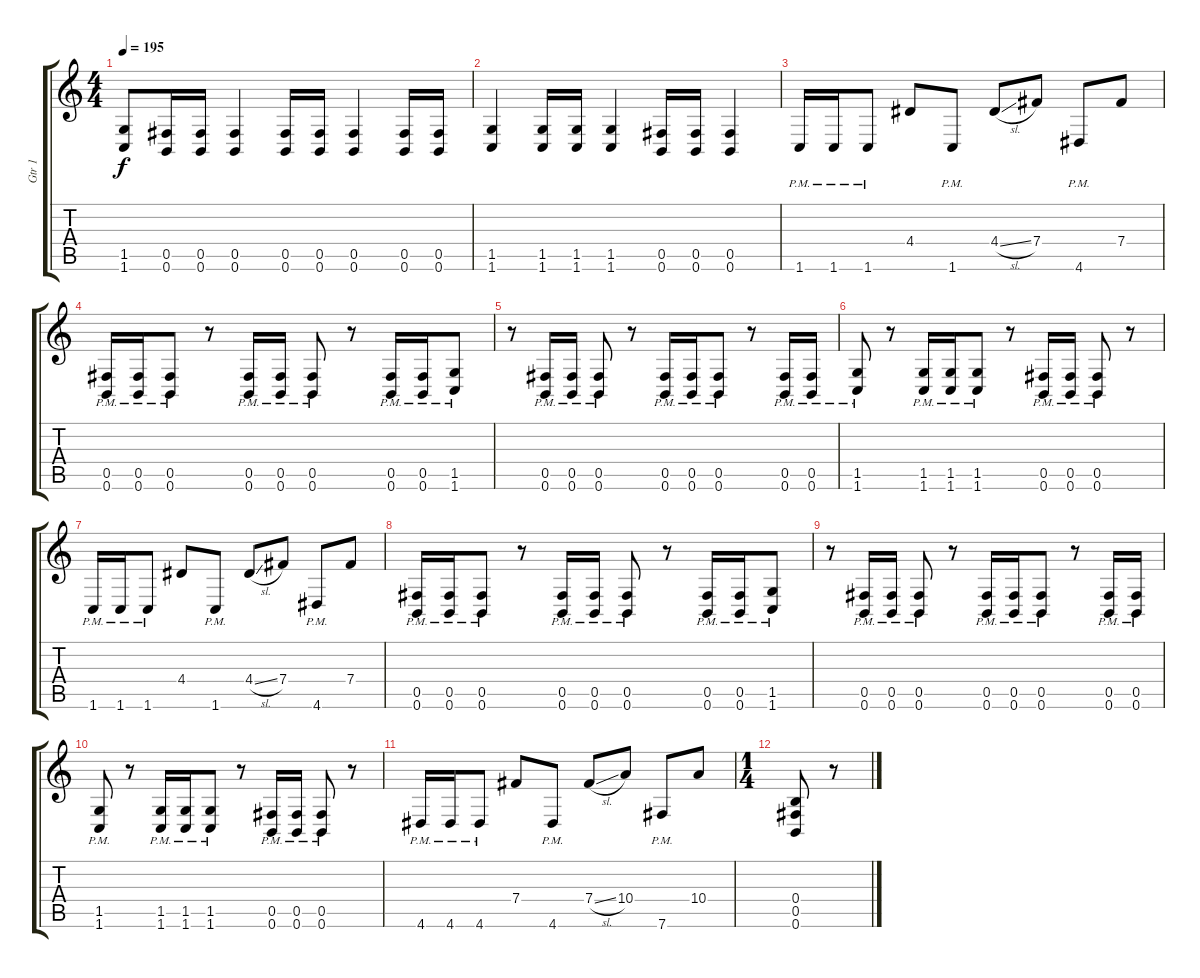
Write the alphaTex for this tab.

\track ("Gtr 1" "Gtr 1") {instrument distortionguitar}
\staff {score tabs}
\tuning (Db4 Ab3 E3 B2 Gb2 B1) {hide}
\ts (4 4)
\tempo 195
\clef g2
\ks c
(1.5{t} 1.6{t}).8{dy f} (0.5 0.6).16 (0.5 0.6).16 (0.5 0.6).4 (0.5 0.6).16 (0.5 0.6).16 (0.5 0.6).4 (0.5 0.6).16 (0.5 0.6).16 |
(1.5 1.6).4 (1.5 1.6).16 (1.5 1.6).16 (1.5 1.6).4 (0.5 0.6).16 (0.5 0.6).16 (0.5 0.6).4 |
1.6{pm}.16 1.6{pm}.16 1.6{pm}.8 4.4.8 1.6{pm}.8 4.4{sl}.8 7.4.8 4.6{pm}.8 7.4.8 |
(0.5{pm} 0.6{pm}).16 (0.5{pm} 0.6{pm}).16 (0.5{pm} 0.6{pm}).8 r.8 (0.5{pm} 0.6{pm}).16 (0.5{pm} 0.6{pm}).16 (0.5{pm} 0.6{pm}).8 r.8 (0.5{pm} 0.6{pm}).16 (0.5{pm} 0.6{pm}).16 (1.5{pm} 1.6{pm}).8 |
r.8 (0.5{pm} 0.6{pm}).16 (0.5{pm} 0.6{pm}).16 (0.5{pm} 0.6{pm}).8 r.8 (0.5{pm} 0.6{pm}).16 (0.5{pm} 0.6{pm}).16 (0.5{pm} 0.6{pm}).8 r.8 (0.5{pm} 0.6{pm}).16 (0.5{pm} 0.6{pm}).16 |
(1.5{pm} 1.6{pm}).8 r.8 (1.5{pm} 1.6{pm}).16 (1.5{pm} 1.6{pm}).16 (1.5{pm} 1.6{pm}).8 r.8 (0.5{pm} 0.6{pm}).16 (0.5{pm} 0.6{pm}).16 (0.5{pm} 0.6{pm}).8 r.8 |
1.6{pm}.16 1.6{pm}.16 1.6{pm}.8 4.4.8 1.6{pm}.8 4.4{sl}.8 7.4.8 4.6{pm}.8 7.4.8 |
(0.5{pm} 0.6{pm}).16 (0.5{pm} 0.6{pm}).16 (0.5{pm} 0.6{pm}).8 r.8 (0.5{pm} 0.6{pm}).16 (0.5{pm} 0.6{pm}).16 (0.5{pm} 0.6{pm}).8 r.8 (0.5{pm} 0.6{pm}).16 (0.5{pm} 0.6{pm}).16 (1.5{pm} 1.6{pm}).8 |
r.8 (0.5{pm} 0.6{pm}).16 (0.5{pm} 0.6{pm}).16 (0.5{pm} 0.6{pm}).8 r.8 (0.5{pm} 0.6{pm}).16 (0.5{pm} 0.6{pm}).16 (0.5{pm} 0.6{pm}).8 r.8 (0.5{pm} 0.6{pm}).16 (0.5{pm} 0.6{pm}).16 |
(1.5{pm} 1.6{pm}).8 r.8 (1.5{pm} 1.6{pm}).16 (1.5{pm} 1.6{pm}).16 (1.5{pm} 1.6{pm}).8 r.8 (0.5{pm} 0.6{pm}).16 (0.5{pm} 0.6{pm}).16 (0.5{pm} 0.6{pm}).8 r.8 |
4.6{pm}.16 4.6{pm}.16 4.6{pm}.8 7.4.8 4.6{pm}.8 7.4{sl}.8 10.4.8 7.6{pm}.8 10.4.8 |
\ts (1 4)
(0.4 0.5 0.6).8 r.8
